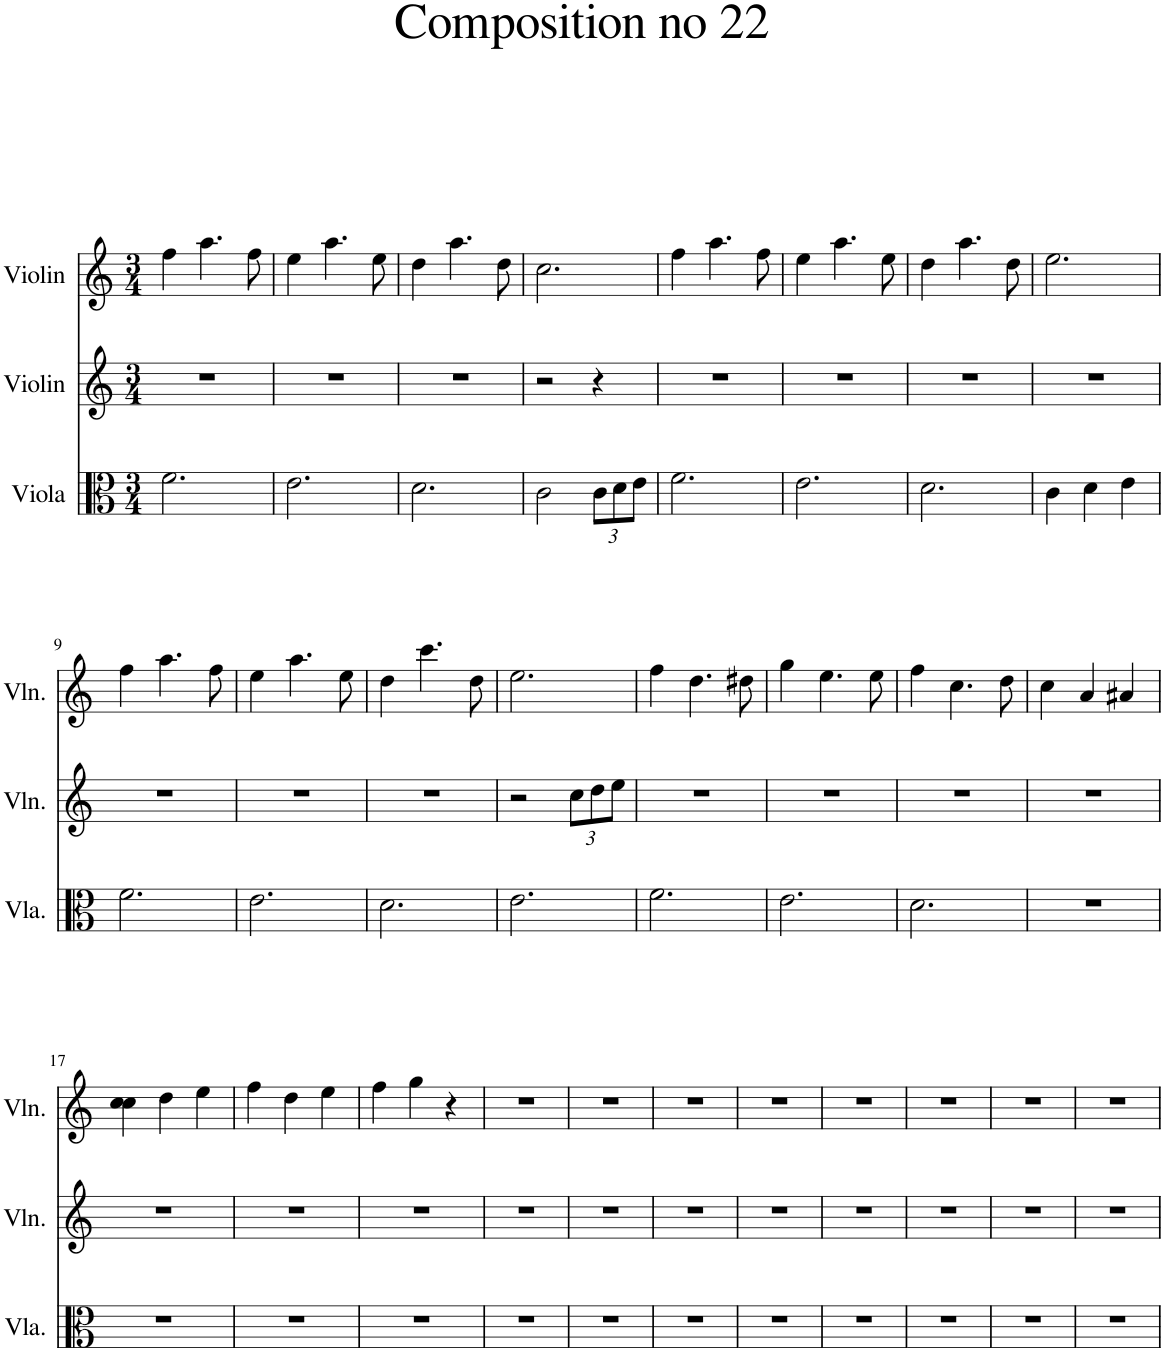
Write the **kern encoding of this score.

**kern	**kern	**kern
*part3	*part2	*part1
*staff3	*staff2	*staff1
*I"Viola	*I"Violin	*I"Violin
*I'Vla.	*I'Vln.	*I'Vln.
*clefC3	*clefG2	*clefG2
*k[]	*k[]	*k[]
*M3/4	*M3/4	*M3/4
=1	=1	=1
2.f\	2.r	4ff\
.	.	4.aa\
.	.	8ff\
=2	=2	=2
2.e\	2.r	4ee\
.	.	4.aa\
.	.	8ee\
=3	=3	=3
2.d\	2.r	4dd\
.	.	4.aa\
.	.	8dd\
=4	=4	=4
2c\	2r	2.cc\
*Xbrackettup	*	*
12c\L	4r	.
12d\	.	.
12e\J	.	.
=5	=5	=5
2.f\	2.r	4ff\
.	.	4.aa\
.	.	8ff\
=6	=6	=6
2.e\	2.r	4ee\
.	.	4.aa\
.	.	8ee\
=7	=7	=7
2.d\	2.r	4dd\
.	.	4.aa\
.	.	8dd\
=8	=8	=8
4c\	2.r	2.ee\
4d\	.	.
4e\	.	.
!!LO:LB:g=z
=9	=9	=9
2.f\	2.r	4ff\
.	.	4.aa\
.	.	8ff\
=10	=10	=10
2.e\	2.r	4ee\
.	.	4.aa\
.	.	8ee\
=11	=11	=11
2.d\	2.r	4dd\
.	.	4.ccc\
.	.	8dd\
=12	=12	=12
2.e\	2r	2.ee\
*	*Xbrackettup	*
.	12cc\L	.
.	12dd\	.
.	12ee\J	.
=13	=13	=13
2.f\	2.r	4ff\
.	.	4.dd\
.	.	8dd#X\
=14	=14	=14
2.e\	2.r	4gg\
.	.	4.ee\
.	.	8ee\
=15	=15	=15
2.d\	2.r	4ff\
.	.	4.cc\
.	.	8dd\
=16	=16	=16
2.r	2.r	4cc\
.	.	4a/
.	.	4a#X/
!!LO:LB:g=z
=17	=17	=17
2.r	2.r	4cc\ 4cc\
.	.	4dd\
.	.	4ee\
=18	=18	=18
2.r	2.r	4ff\
.	.	4dd\
.	.	4ee\
=19	=19	=19
2.r	2.r	4ff\
.	.	4gg\
.	.	4r
=20	=20	=20
2.r	2.r	2.r
=21	=21	=21
2.r	2.r	2.r
=22	=22	=22
2.r	2.r	2.r
=23	=23	=23
2.r	2.r	2.r
=24	=24	=24
2.r	2.r	2.r
=25	=25	=25
2.r	2.r	2.r
=26	=26	=26
2.r	2.r	2.r
=27	=27	=27
2.r	2.r	2.r
=	=	=
*-	*-	*-
